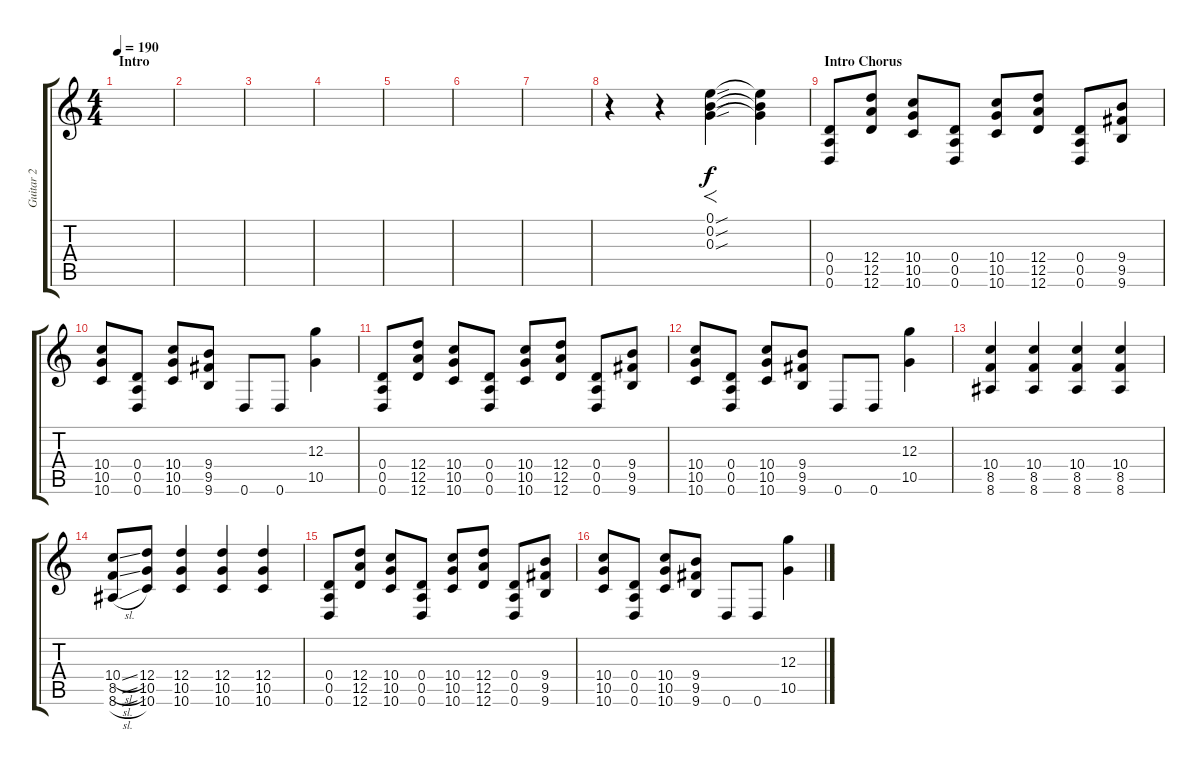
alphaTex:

\track ("Guitar 2" "Guitar 2") {instrument distortionguitar}
\staff {score tabs}
\tuning (E4 B3 G3 D3 A2 D2) {hide}
\ts (4 4)
\section ("" "Intro")
\tempo 190
\clef g2
\ks c
|
|
|
|
|
|
|
r.4 r.4 (0.1{sou} 0.2{sou} 0.3{sou}).4{f} (0.1{t} 0.2{t} 0.3{t}).4 |
\section ("" "Intro Chorus")
(0.4 0.5 0.6).8{balance 16 instrument distortionguitar} (12.4 12.5 12.6).8 (10.4 10.5 10.6).8 (0.4 0.5 0.6).8 (10.4 10.5 10.6).8 (12.4 12.5 12.6).8 (0.4 0.5 0.6).8 (9.4 9.5 9.6).8 |
(10.4 10.5 10.6).8 (0.4 0.5 0.6).8 (10.4 10.5 10.6).8 (9.4 9.5 9.6).8 0.6.8 0.6.8 (12.3 10.5).4 |
(0.4 0.5 0.6).8{balance 16} (12.4 12.5 12.6).8 (10.4 10.5 10.6).8 (0.4 0.5 0.6).8 (10.4 10.5 10.6).8 (12.4 12.5 12.6).8 (0.4 0.5 0.6).8 (9.4 9.5 9.6).8 |
(10.4 10.5 10.6).8 (0.4 0.5 0.6).8 (10.4 10.5 10.6).8 (9.4 9.5 9.6).8 0.6.8 0.6.8 (12.3 10.5).4 |
(10.4 8.5 8.6).4 (10.4 8.5 8.6).4 (10.4 8.5 8.6).4 (10.4 8.5 8.6).4 |
(10.4{sl} 8.5{sl} 8.6{sl}).8 (12.4 10.5 10.6).8 (12.4 10.5 10.6).4 (12.4 10.5 10.6).4 (12.4 10.5 10.6).4 |
(0.4 0.5 0.6).8{balance 16} (12.4 12.5 12.6).8 (10.4 10.5 10.6).8 (0.4 0.5 0.6).8 (10.4 10.5 10.6).8 (12.4 12.5 12.6).8 (0.4 0.5 0.6).8 (9.4 9.5 9.6).8 |
(10.4 10.5 10.6).8 (0.4 0.5 0.6).8 (10.4 10.5 10.6).8 (9.4 9.5 9.6).8 0.6.8 0.6.8 (12.3 10.5).4
